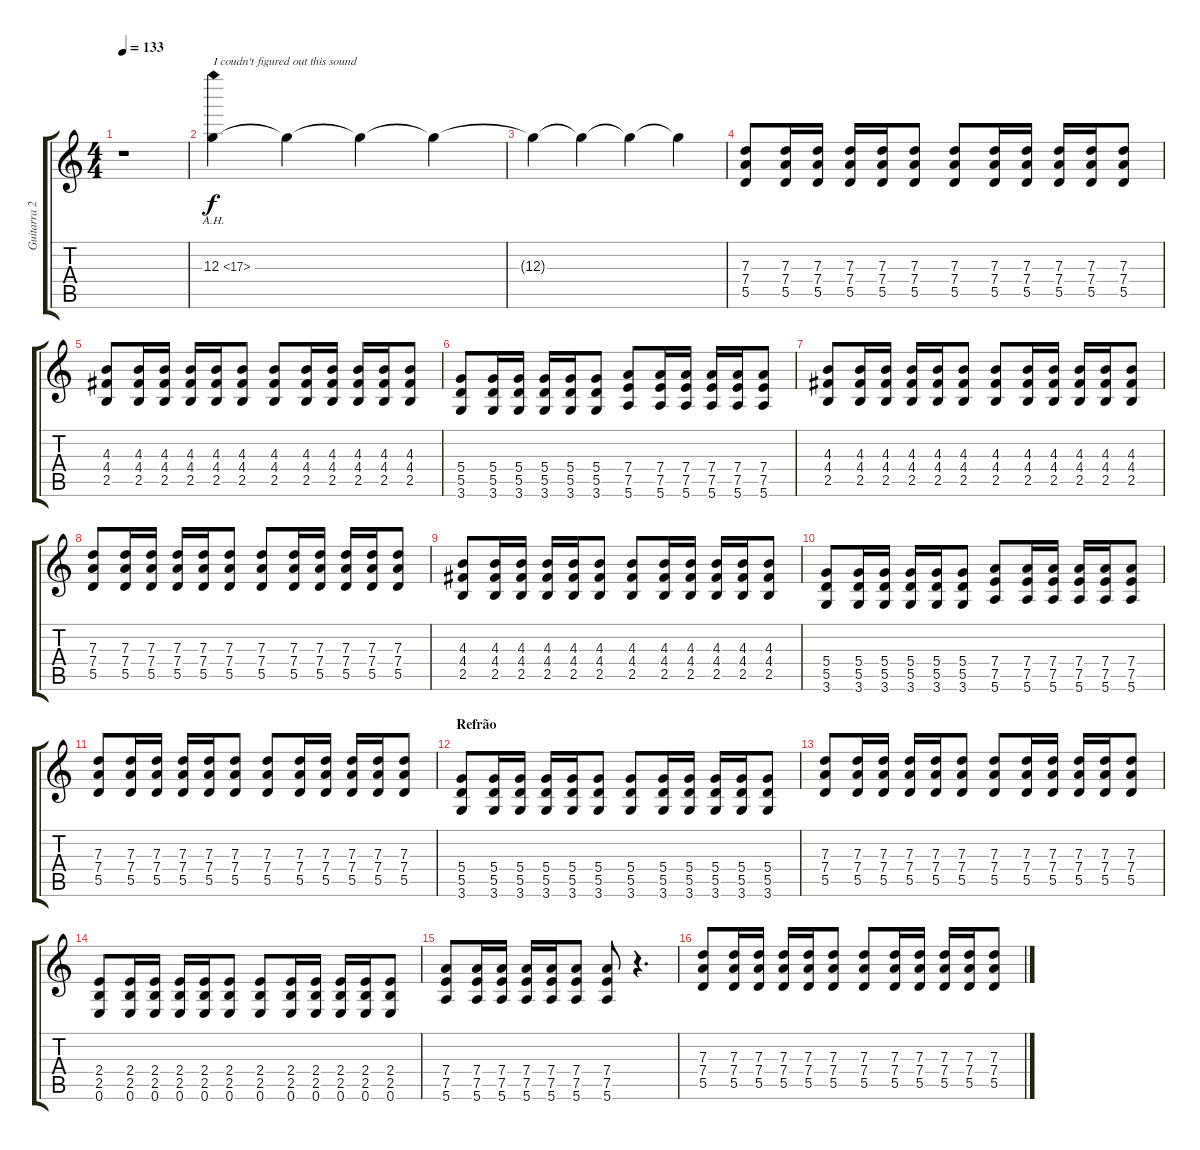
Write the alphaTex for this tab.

\track ("Guitarra 2 - Erik" "Guitarra 2") {instrument distortionguitar}
\staff {score tabs}
\tuning (E4 B3 G3 D3 A2 E2) {hide}
\ts (4 4)
\tempo 133
\clef g2
\ks c
r.1{dy f instrument distortionguitar} |
12.3{ah 5}.4{txt "I coudn't figured out this sound" volume 5} 12.3{t}.4{volume 9} 12.3{t}.4{volume 14} 12.3{t}.4{volume 16} |
12.3{t}.4{volume 12} 12.3{t}.4{volume 9} 12.3{t}.4{volume 6} 12.3{t}.4{volume 12} |
(7.3 7.4 5.5).8 (7.3 7.4 5.5).16 (7.3 7.4 5.5).16 (7.3 7.4 5.5).16 (7.3 7.4 5.5).16 (7.3 7.4 5.5).8 (7.3 7.4 5.5).8 (7.3 7.4 5.5).16 (7.3 7.4 5.5).16 (7.3 7.4 5.5).16 (7.3 7.4 5.5).16 (7.3 7.4 5.5).8 |
(4.3 4.4 2.5).8 (4.3 4.4 2.5).16 (4.3 4.4 2.5).16 (4.3 4.4 2.5).16 (4.3 4.4 2.5).16 (4.3 4.4 2.5).8 (4.3 4.4 2.5).8 (4.3 4.4 2.5).16 (4.3 4.4 2.5).16 (4.3 4.4 2.5).16 (4.3 4.4 2.5).16 (4.3 4.4 2.5).8 |
(5.4 5.5 3.6).8 (5.4 5.5 3.6).16 (5.4 5.5 3.6).16 (5.4 5.5 3.6).16 (5.4 5.5 3.6).16 (5.4 5.5 3.6).8 (7.4 7.5 5.6).8 (7.4 7.5 5.6).16 (7.4 7.5 5.6).16 (7.4 7.5 5.6).16 (7.4 7.5 5.6).16 (7.4 7.5 5.6).8 |
(4.3 4.4 2.5).8 (4.3 4.4 2.5).16 (4.3 4.4 2.5).16 (4.3 4.4 2.5).16 (4.3 4.4 2.5).16 (4.3 4.4 2.5).8 (4.3 4.4 2.5).8 (4.3 4.4 2.5).16 (4.3 4.4 2.5).16 (4.3 4.4 2.5).16 (4.3 4.4 2.5).16 (4.3 4.4 2.5).8 |
(7.3 7.4 5.5).8 (7.3 7.4 5.5).16 (7.3 7.4 5.5).16 (7.3 7.4 5.5).16 (7.3 7.4 5.5).16 (7.3 7.4 5.5).8 (7.3 7.4 5.5).8 (7.3 7.4 5.5).16 (7.3 7.4 5.5).16 (7.3 7.4 5.5).16 (7.3 7.4 5.5).16 (7.3 7.4 5.5).8 |
(4.3 4.4 2.5).8 (4.3 4.4 2.5).16 (4.3 4.4 2.5).16 (4.3 4.4 2.5).16 (4.3 4.4 2.5).16 (4.3 4.4 2.5).8 (4.3 4.4 2.5).8 (4.3 4.4 2.5).16 (4.3 4.4 2.5).16 (4.3 4.4 2.5).16 (4.3 4.4 2.5).16 (4.3 4.4 2.5).8 |
(5.4 5.5 3.6).8 (5.4 5.5 3.6).16 (5.4 5.5 3.6).16 (5.4 5.5 3.6).16 (5.4 5.5 3.6).16 (5.4 5.5 3.6).8 (7.4 7.5 5.6).8 (7.4 7.5 5.6).16 (7.4 7.5 5.6).16 (7.4 7.5 5.6).16 (7.4 7.5 5.6).16 (7.4 7.5 5.6).8 |
(7.3 7.4 5.5).8 (7.3 7.4 5.5).16 (7.3 7.4 5.5).16 (7.3 7.4 5.5).16 (7.3 7.4 5.5).16 (7.3 7.4 5.5).8 (7.3 7.4 5.5).8 (7.3 7.4 5.5).16 (7.3 7.4 5.5).16 (7.3 7.4 5.5).16 (7.3 7.4 5.5).16 (7.3 7.4 5.5).8 |
\section ("" "Refrão")
(5.4 5.5 3.6).8 (5.4 5.5 3.6).16 (5.4 5.5 3.6).16 (5.4 5.5 3.6).16 (5.4 5.5 3.6).16 (5.4 5.5 3.6).8 (5.4 5.5 3.6).8 (5.4 5.5 3.6).16 (5.4 5.5 3.6).16 (5.4 5.5 3.6).16 (5.4 5.5 3.6).16 (5.4 5.5 3.6).8 |
(7.3 7.4 5.5).8 (7.3 7.4 5.5).16 (7.3 7.4 5.5).16 (7.3 7.4 5.5).16 (7.3 7.4 5.5).16 (7.3 7.4 5.5).8 (7.3 7.4 5.5).8 (7.3 7.4 5.5).16 (7.3 7.4 5.5).16 (7.3 7.4 5.5).16 (7.3 7.4 5.5).16 (7.3 7.4 5.5).8 |
(2.4 2.5 0.6).8 (2.4 2.5 0.6).16 (2.4 2.5 0.6).16 (2.4 2.5 0.6).16 (2.4 2.5 0.6).16 (2.4 2.5 0.6).8 (2.4 2.5 0.6).8 (2.4 2.5 0.6).16 (2.4 2.5 0.6).16 (2.4 2.5 0.6).16 (2.4 2.5 0.6).16 (2.4 2.5 0.6).8 |
(7.4 7.5 5.6).8 (7.4 7.5 5.6).16 (7.4 7.5 5.6).16 (7.4 7.5 5.6).16 (7.4 7.5 5.6).16 (7.4 7.5 5.6).8 (7.4 7.5 5.6).8 r.4{d} |
(7.3 7.4 5.5).8 (7.3 7.4 5.5).16 (7.3 7.4 5.5).16 (7.3 7.4 5.5).16 (7.3 7.4 5.5).16 (7.3 7.4 5.5).8 (7.3 7.4 5.5).8 (7.3 7.4 5.5).16 (7.3 7.4 5.5).16 (7.3 7.4 5.5).16 (7.3 7.4 5.5).16 (7.3 7.4 5.5).8
